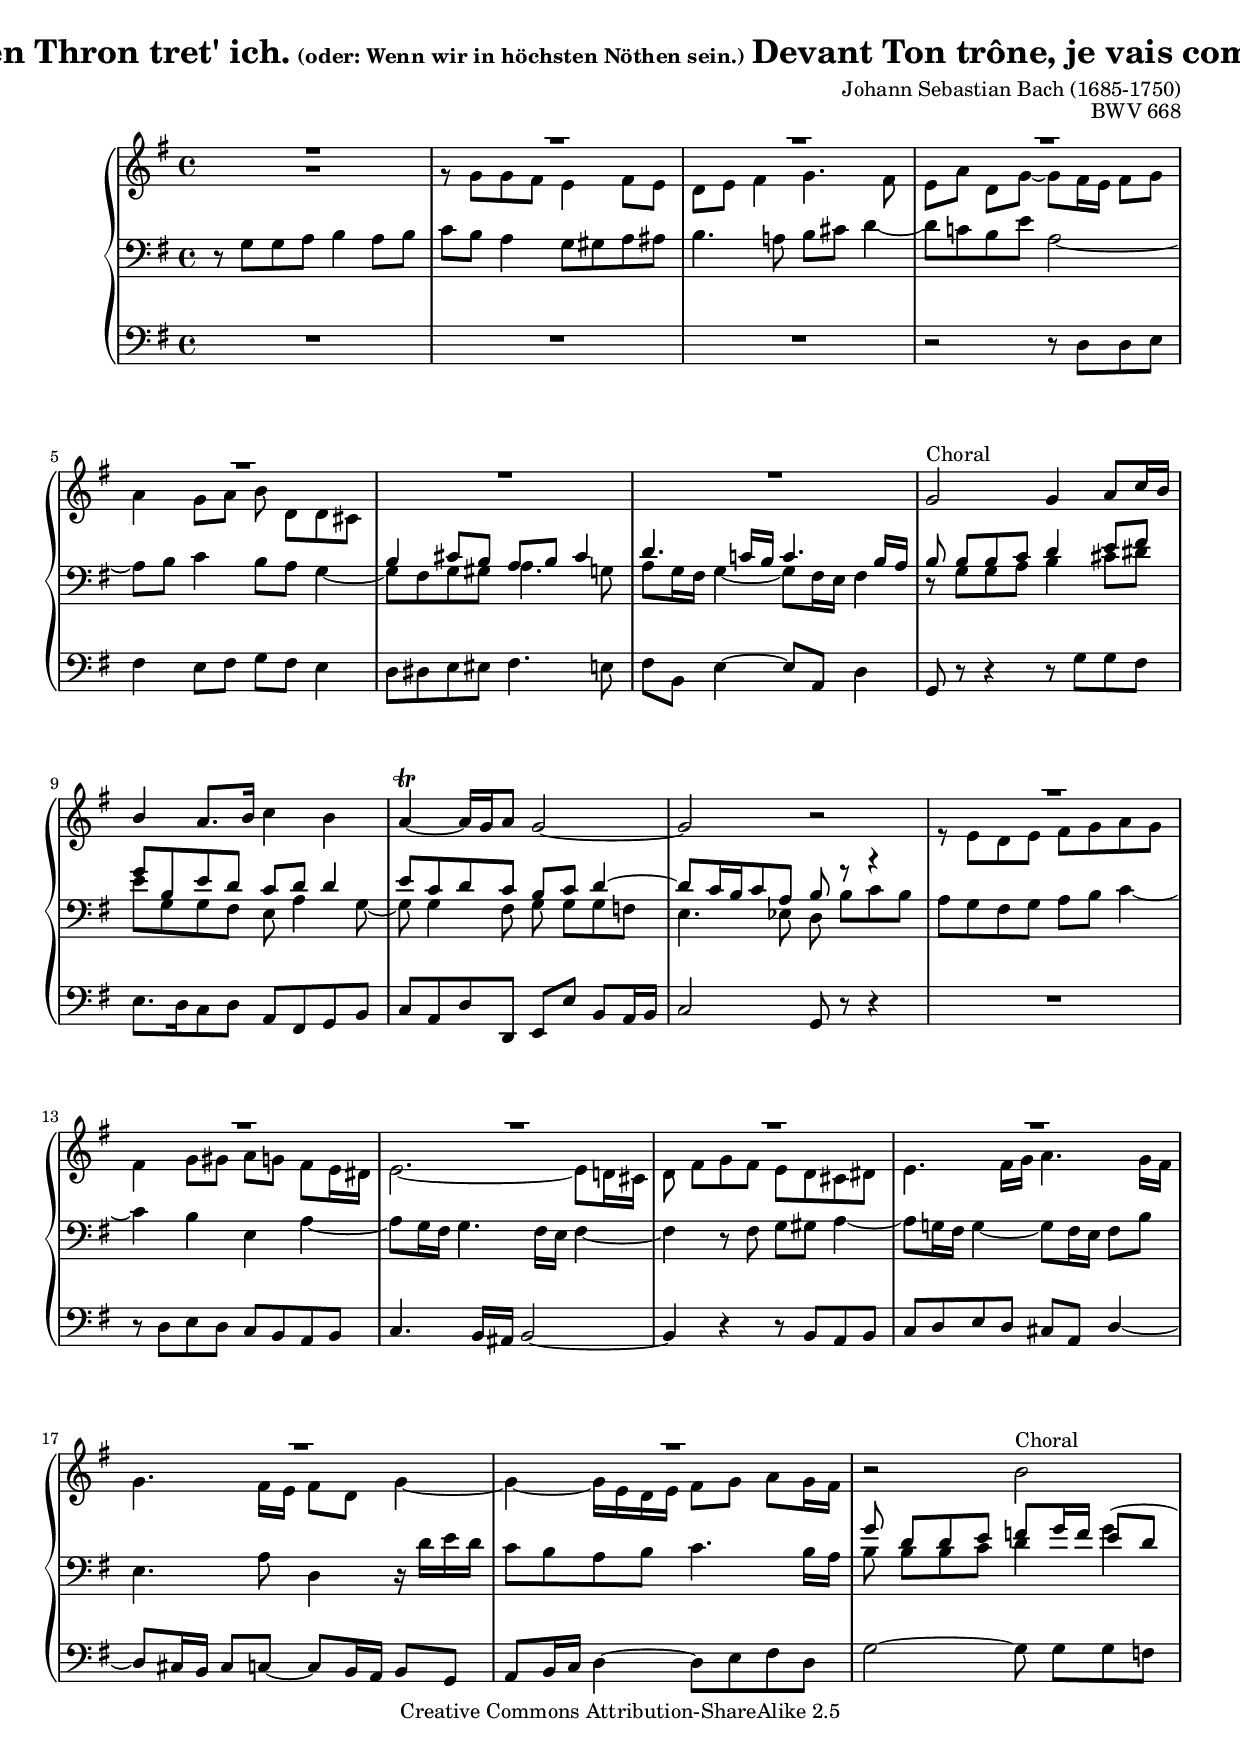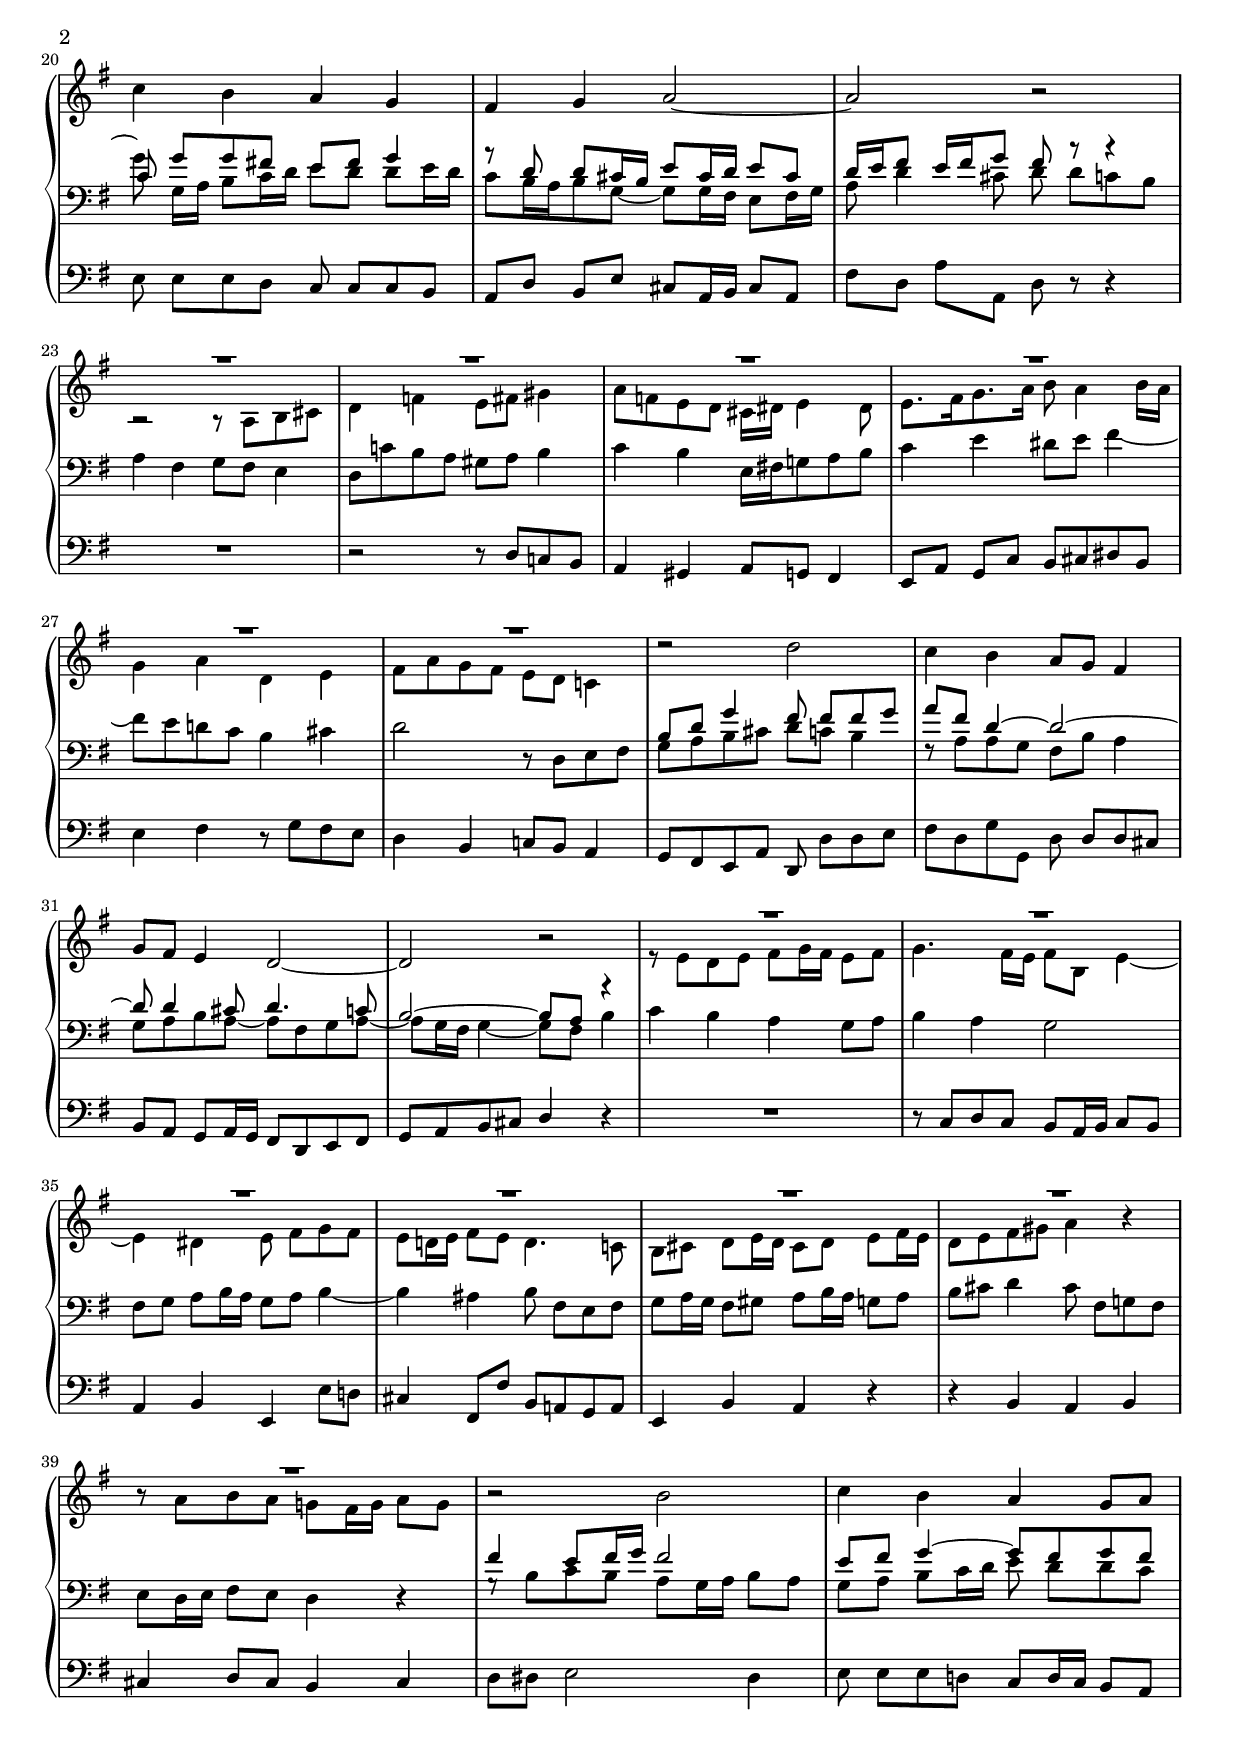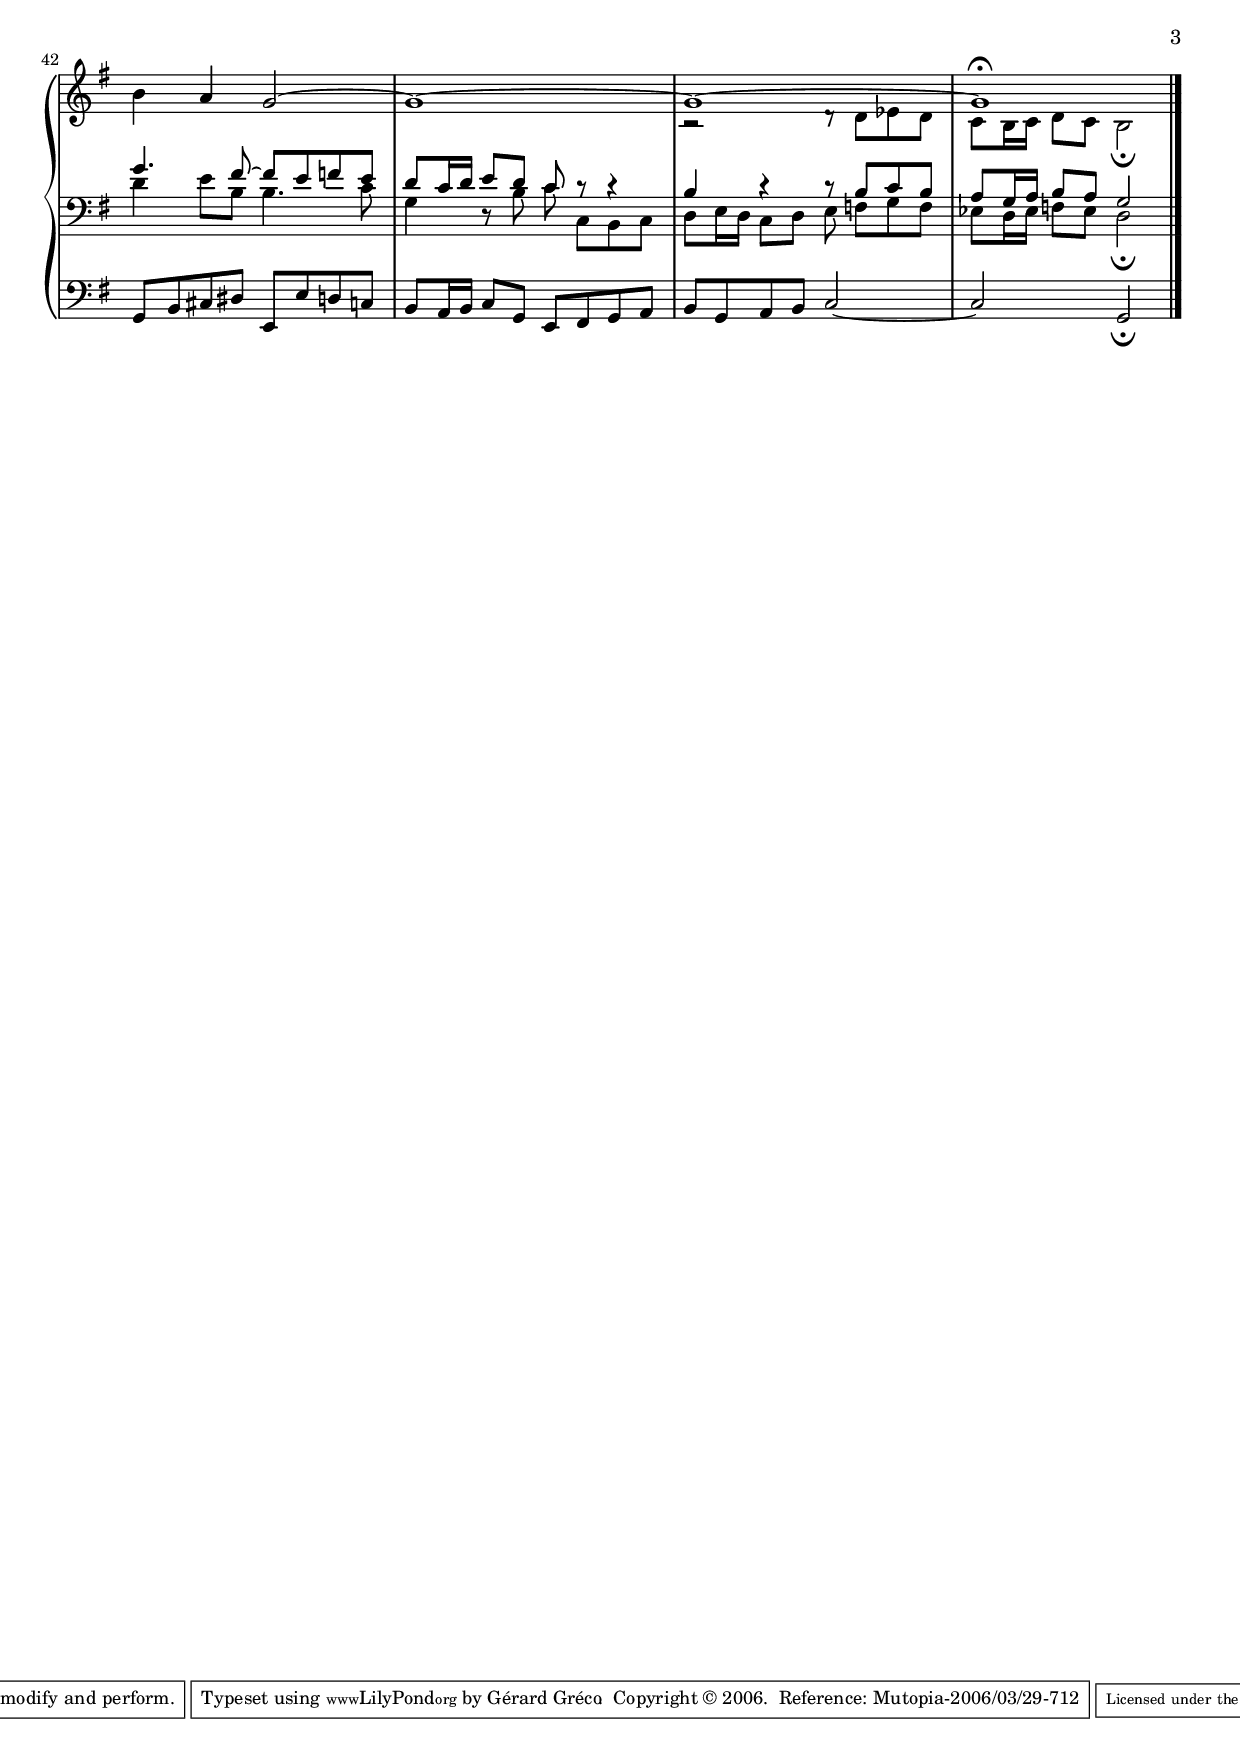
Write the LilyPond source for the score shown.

% -*- mode: LilyPond ; coding: utf-8 -*-
\version "2.8.0"
\include "italiano.ly" 

\header{
    title = \markup {\center-align { "Vor deinen Thron tret' ich." \normalsize "(oder: Wenn wir in höchsten Nöthen sein.)" "Devant Ton trône, je vais comparaître." } }
    subtitle = ""
    piece = "" 
    instrument = ""
    composer = "Johann Sebastian Bach (1685-1750)"
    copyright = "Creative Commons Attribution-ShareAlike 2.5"
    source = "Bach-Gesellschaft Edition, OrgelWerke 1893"
    opus = "BWV 668"
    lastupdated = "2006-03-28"
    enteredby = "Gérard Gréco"
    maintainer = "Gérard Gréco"
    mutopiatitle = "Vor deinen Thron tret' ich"
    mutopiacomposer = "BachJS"
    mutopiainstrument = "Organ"
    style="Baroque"
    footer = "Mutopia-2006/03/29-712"
    %tagline= ""
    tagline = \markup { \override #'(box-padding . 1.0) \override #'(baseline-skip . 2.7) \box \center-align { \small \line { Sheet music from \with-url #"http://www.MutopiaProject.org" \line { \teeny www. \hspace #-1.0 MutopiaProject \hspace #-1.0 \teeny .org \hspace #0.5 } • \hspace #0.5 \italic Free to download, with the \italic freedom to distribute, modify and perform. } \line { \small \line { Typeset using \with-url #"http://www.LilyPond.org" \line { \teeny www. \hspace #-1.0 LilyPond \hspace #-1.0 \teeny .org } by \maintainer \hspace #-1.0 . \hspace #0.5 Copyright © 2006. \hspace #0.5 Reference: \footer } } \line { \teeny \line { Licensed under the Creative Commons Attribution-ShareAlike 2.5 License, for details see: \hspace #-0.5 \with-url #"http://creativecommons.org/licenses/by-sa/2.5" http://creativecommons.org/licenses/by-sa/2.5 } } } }
}

%#(set-default-paper-size "a4")
#(set-global-staff-size 18)

halsup = {
  \stemUp
  \tieUp
}

halsdown = {
  \stemDown
  \tieDown
}

staffup = {
   \change Staff = "dessus" \halsdown
}

staffdown = {
   \change Staff = "basse" \halsup
}

global = {
  \key sol \major
  \time 4/4
}

choral =  \relative do'' {
  \global \tieDown 
  \override MultiMeasureRest #'staff-position = #2 R1
  \override MultiMeasureRest #'staff-position = #4 R1*4
  \override MultiMeasureRest #'staff-position = #2 R1*2
  %  8 :
  \once\override Voice.TextScript #'extra-offset = #'(0.0 . 0.2) sol2^\markup{ "Choral"}  sol4 \stemUp la8 do16 si16 
  si4 \stemNeutral la8. si16 do4 si4 
  % 10 : ==============================================
  la4^\trill ~ la16 sol16 la8 sol2 ~
  sol2 si2\rest 
  \override MultiMeasureRest #'staff-position = #4 R1*7
  % 19 :
  si2\rest \once\override Voice.TextScript #'extra-offset = #'(0.0 . 0.2) si2^\markup{ "Choral"}
  % 20 : ==============================================
  do4 si4  la4 sol4
  fad4 sol4 la2 ~
  la2 si2\rest 
  R1*6
  re2\rest re2 
  % 30 : ==============================================
  do4 si4  la8 sol8 fad4 
  sol8 fad8 mi4 re2 ~
  re2 si'2\rest 
  R1*7
  % 40 : ==============================================
  si2\rest si2 
  do4 si4  la4 sol8 la8 
  si4 la4 \tieUp  sol2  ~
  sol1 ~
  sol1 ~
  % 45 : ================
  sol1 ^\fermata \bar "|."
}

alto = \relative do'' {
  \global \staffup
  \override MultiMeasureRest #'staff-position = #-2 R1 
  sol8\rest sol8 sol8 fad8 mi4 fad8 mi8 
  re8 mi8 fad4 sol4. fad8 
  mi8 [ la8 ] re,8 sol8 ~ sol8 fad16 mi16 fad8 sol8 
  %  5 : ================
  la4 sol8 la8 si8 re,8 [ re8 dod8 ] 
  \staffdown si4 dod8 si8 la8 si8 dod4 
  re4. do!16 si16 do4. si16 la16 
  si8 si8 [ si8 do8 ] re4 mi8 fad8 
  sol8 si,8 mi8 re8 do8 re8 re4
  % 10 : ================================
  mi8 do8 re8 do8 si8 do8 re4 ~
  re8 [ do16 si16 do8 la8 ] si8 r8 r4 
  \staffup mi8\rest mi8 re8 mi8 fad8 sol8 la8 sol8 
  fad4 sol8 sold8  la8 [ sol8 ] fad8 mi16 red16 
  mi2. ~ mi8 re!16 dod16 
  % 15 : ================
  re8 fad8 [ sol8 fad8 ] mi8 re8 dod8 red8 
  mi4. fad16 sol16 la4. sol16 fad16 
  sol4. fad16 mi16 fad8 re8 sol4 ~
  sol4 ~ sol16 mi16 re16 mi16 fad8 [ sol8 ] la8 sol16 fad16 
  \staffdown sol8 re8 [ re8 mi8 ] fa8 sol16 fa16 mi8 re8 
  % 20 : ================================
  do8 sol'8 [ sol8 fad!8 ] mi8 fad8 sol4 
  r8 re8 re8 dod16 si16 mi8 dod16 re16 mi8 dod8 
  re16 mi16 fad8 mi16 fad16 sol8 fad8 r8 r4 
  \staffup la,2\rest la8\rest la8 si8 dod8
  re4 fa4 mi8 fad8 sold4 
  % 25 : ================
  la8 fa8 mi8 re8 dod16 red16 mi4 red8 
  mi8. [ fad16 sol8. la16 ] si8 la4 si16 la16 
  sol4 la4 re,4 mi4
  fad8 la8 sol8 fad8  mi8 re8 do!4 
  \staffdown si8 re8 sol4 fad8 fad8 [ fad8 sol8 ] 
  % 30 : ================================
  la8 fad8 re4 ~ re2 ~
  re8 re4 dod8 re4. do8 
  si2 ~ si8 la8 r4 
  \staffup mi'8\rest mi8 re8 mi8 fad8 sol16 fad16 mi8 fad8 
  sol4. fad16 mi16 fad8 si,8 mi4 ~
  % 35 : ================
  mi4 red4 mi8 fad8 [ sol8 fad8 ] 
  mi8 re!16 mi16 fad8 mi8 re4. do!8 
  si8 [ dod8 ] re8 mi16 re16 dod8 [ re8 ] mi8 fad16 mi16 
  re8 mi8 fad8 sold8 la4 r4 
  r8 la8 si8 la8 sol!8 fad16 sol16 la8 sol8 
  % 40 : ================================
  \staffdown fad4 mi8 fad16 sol16 fad2 
  mi8 fad8 sol4 ~ sol8 fad8 sol8 fad8 
  sol4. fad8 ~ fad8 mi8 fa8 mi8 
  re8 do16 re16 mi8 re8 do8 do8\rest do4\rest 
  \staffup si2\rest re8\rest re8 mib8 re8 
  % 45 : ================
  do8 si16 do16 re8 do8 si2_\fermata 
}

tenor = \relative do' { 
  \global
  %  1 :
  \tieDown \stemDown r8 sol8 sol8 la8 si4 la8 si8 
  do8 si8 la4 sol8 sold8 la8 lad8
  si4. la!8 si8 dod8 re4 ~
  re8 do!8 si8 mi8 la,2 ~
  %  5 : ================
  la8 si8 do4 si8 la8 sol4 ~
  sol8 fad8 sol8 sold8 \dotsDown \once \override Staff.NoteCollision #'merge-differently-dotted = ##f la4. \dotsNeutral sol8 
  la8 sol16 fad16 sol4 ~ sol8 fad16 mi16 fad4 
  r8 sol8 sol8 la8 si4 dod8 red8 
  mi8 sol,8 sol8 fad8 mi8 la4 sol8 ~
  % 10 : ================================
  sol8 sol4 fad8 sol8 sol8 [ sol8 fa8 ]
  mi4. mib8 re8 si'8 [ do8 si8 ]
  la8 sol8 fad8 sol8 la8 si8 do4 ~
  do4 si4 mi,4 la4 ~
  la8 sol16 fad16 sol4. fad16 mi16 fad4 ~
  % 15 : ================
  fad4 r8 fad8 sol8 [ sold8 ] la4 ~
  la8 sol!16 fad16 sol4 ~ sol8 fad16 mi16 fad8 si8 
  mi,4. la8 re,4 r16 re'16 mi16 re16 
  do8 si8 la8 si8 do4. si16 la16 
  si8 si8 [ si8 do8 ] re4 \tieUp \once\override Tie #'staff-position = #+14 sol4 ~
  % 20 : ================================
  sol8 \tieDown sol,16 [ la16 ] si8 do16 re16 mi8 re8 re8 [ mi16 re16 ]
  do8 [ si16 la16 si8 sol8 ~ ] sol8 sol16 fad16 mi8 fad16 sol16 
  la8 re4 dod8 re8 re8 [ do8 si8 ]
  la4 fad4 sol8 fad8 mi4 
  % --- page
  re8 do'!8 si8 la8 sold8 la8 si4 
  % 25 : ================
  do4 si4 mi,16 [ fad!16 sol!8 la8 si8 ] 
  do4 mi4 red8 mi8 fad4 ~
  fad8 mi8 re!8 do8 si4 dod4 
  re2 r8 re,8 mi8 fad8 
  sol8 la8 si8 dod8 re8 do8 si4
  % 30 : ================================
  fa8\rest la8 la8 sol8 fad8 si8 la4 
  sol8 la8 si8 la8 ~ la8 fad8 sol8 la8 ~
  la8 sol16 fad16 sol4 ~ sol8 fad8 si4 
  do4 si4 la4 sol8 la8 
  si4 la4 sol2 
  % 35 : ================
  fad8 [ sol8 ] la8 si16 la16 sol8 la8 si4 ~
  si4 lad4 si8 fad8 [ mi8 fad8 ]
  sol8 la16 sol16 fad8 sold8 la8 si16 la16 sol8 la8 
  si8 dod8 re4 dod8 fad,8 [ sol!8 fad8 ] 
  mi8 re16 mi16 fad8 mi8 re4 r4 
  % 40 : ================================
  sol8\rest si8 do8 si8 la8 sol16 la16 si8 la8 
  sol8 [ la8 ] si8 do16 re16 mi8 re8 [ re8 do8 ] 
  re4 mi8 si8 si4. do8 
  sol4 r8 si8 do8 do,8 [ si8 do8 ]
  << {si'4 r4 r8 si8 do8 si8 
      la8 sol16 la16 si8 la8 sol2 } \\
     { re8 mi16 re16 do8 re8 mi8 fa8 [ sol8 fa8 ] 
				% 45 : ================
       mib8 re16 mib16 fa8 mib8 \once \override Script #'padding = # 1 re2_\fermata}
   >>
 
}

pedale = \relative do {
  \global
  \clef bass
  % 1 :
  R1*3
  r2 r8 re8 re8 mi8 
  %  5 : ================
  fad4 mi8 fad8 sol8 fad8 mi4 
  re8 red8 mi8 mid8 fad4. mi8 
  fad8 si,8 mi4 ~ mi8 la,8 re4 
  sol,8 r8 r4 r8 sol'8 sol8 fad8 
  mi8. [ re16 do8 re8 ] la8 fad8 sol8 si8 
  % 10 : ================================
  do8 la8 re8 re,8 mi8 [ mi'8 ] si8 la16 si16 
  do2 sol8 r8 r4 
  R1 
  r8 re'8 mi8 re8 do8 si8 la8 si8 
  do4. si16 lad16 si2 ~
  % 15 : ================
  si4 r4 r8 si8 la8 si8 
  \stemUp do8 re8 mi8 re8  dod8 la8 re4 ~
  \stemNeutral re8 dod16 si16 dod8 do8 ~ do8 si16 la16 si8 sol8 
  la8 si16 do16 re4 ~ re8 mi8 fad8 re8 
  sol2 ~ sol8 sol8 [ sol8 fa8 ] 
  % 20 : ================================
  mi8 mi8 [ mi8 re8 ] do8 do8 [ do8 si8 ] 
  la8 [ re8 ] si8 [ mi8 ] dod8 la16 si16 dod8 la8 
  fad'8 [ re8 ] la'8 [ la,8 ] re8 r8 r4 
  R1 
  r2 r8 re8 do!8 si8 
  % 25 : ================
  la4 sold4 la8 sol8 fad4 
  mi8 [ la8 ] sol8 [ do8 ] si8 dod8 red8 si8 
  mi4 fad4 r8 sol8 fad8 mi8 
  re4 si4 do!8 si8 la4 
  sol8 fad8 mi8 la8 re,8 re'8 [ re8 mi8 ] 
  % 30 : ================================
  \stemDown fad8 re8 sol8 sol,8 re'8 \stemNeutral re8 [ re8 dod8 ] 
  si8 [ la8 ] sol8 la16 sol16 fad8 re8 mi8 fad8 
  sol8 la8 si8 dod8 \stemUp re4 r4 \stemNeutral 
  R1 
  r8 do8 re8 do8 si8 la16 si16 do8 si8 
  % 35 : ================
  la4 si4 mi,4 mi'8 re!8 
  dod4 fad,8 fad'8 si,8 la!8 sol8 la8 
  mi4 si'4 la4 r4 
  r4 si4 la4 si4 
  dod4 re8 dod8 si4 dod4 
  % 40 : ================================
  re8 red8 mi2 red4 
  mi8 mi8 [ mi8 re!8 ] do8 re16 do16 si8 la8 
  sol8 si8 dod8 red8 mi,8 mi'8 re8 do8 
  si8 la16 si16 do8 sol8 mi8 fad8 sol8 la8 
  si8 sol8 la8 si8 do2 ~
  % 45 : ================
  do2 \once \override Script #'padding = # 1 sol2_\fermata
  
}

\paper {
  betweensystempadding = 1\mm
  betweensystemspace = 1\mm
  %raggedbottom = ##f
  %raggedlastbottom = ##f
  headsep = 1\mm
  aftertitlespace = 1\mm
  indent = 1\cm
  bottommargin = 4\mm 
  topmargin = 4\mm
}

\score {
  {
      \context PianoStaff <<
	\context Staff = "dessus" <<
	  \global
	  \clef violin 
	  \set Staff.midiInstrument = "pan flute"
	  \choral
	>>
	\context Staff = "basse" <<
	  \global    
	  \clef bass
	  \set Staff.midiInstrument = "pan flute"
	  \alto
	  \tenor
	>> 
	\context Staff = "pedale" <<
	  \global
	  %\set Staff.minimumVerticalExtent = #'(-2 . 8)
	  \clef bass
	  \set Staff.midiInstrument = "pan flute"
	  \pedale
	>>
      >>
   
  }
  \layout {}
  \midi{ \tempo 8 = 80  }
}